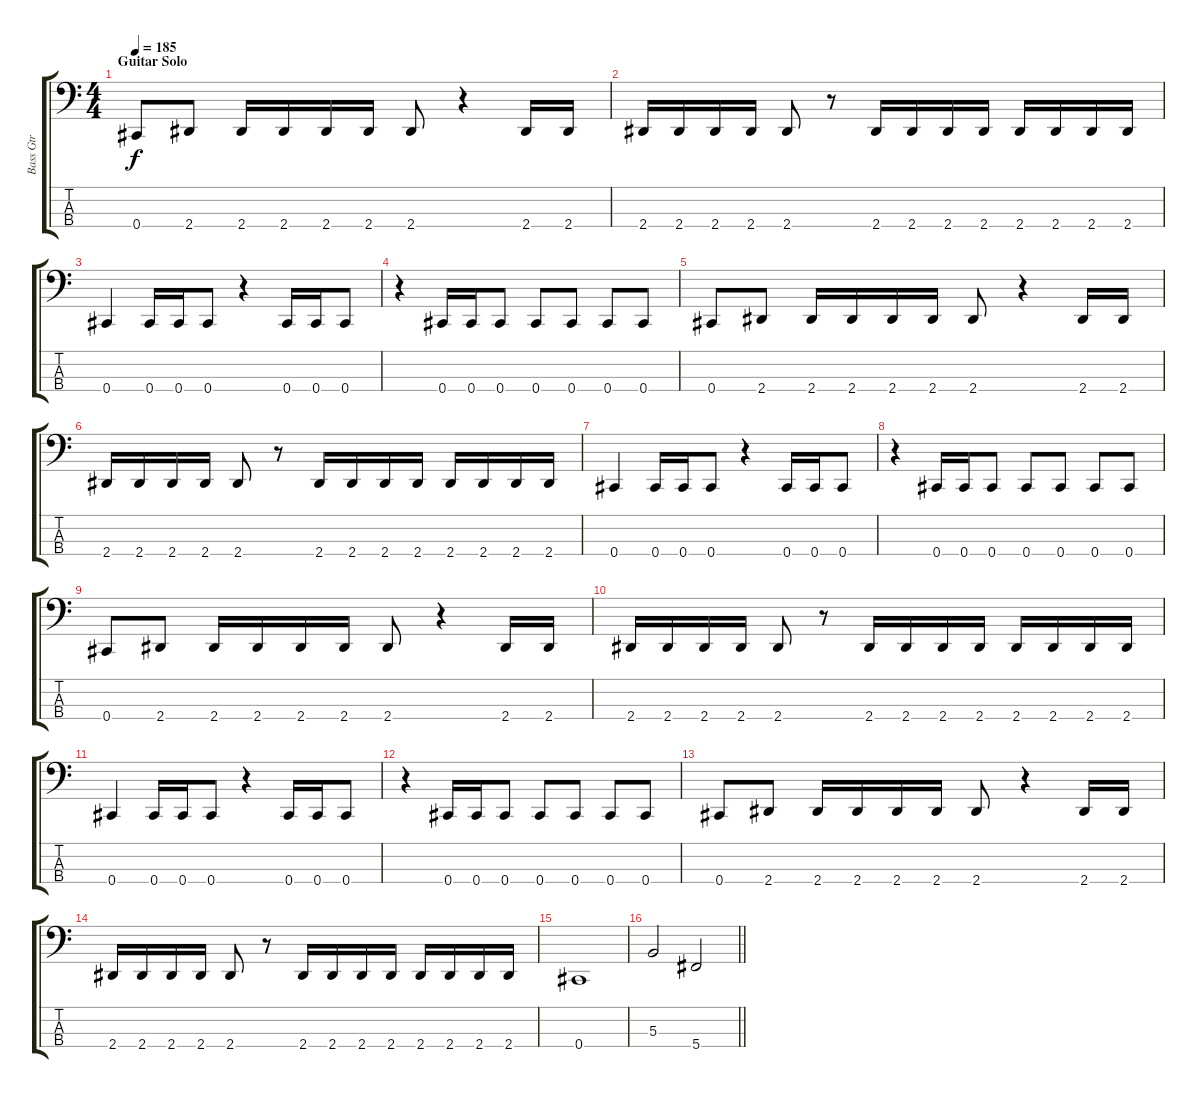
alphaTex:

\track ("Bass Gtr" "Bass Gtr") {instrument electricbasspick}
\staff {score tabs}
\tuning (E2 B1 Gb1 Db1) {hide}
\ts (4 4)
\section ("" "Guitar Solo")
\tempo 185
\clef f4
\ks c
0.4.8{dy f} 2.4.8 2.4.16 2.4.16 2.4.16 2.4.16 2.4.8 r.4 2.4.16 2.4.16 |
2.4.16 2.4.16 2.4.16 2.4.16 2.4.8 r.8 2.4.16 2.4.16 2.4.16 2.4.16 2.4.16 2.4.16 2.4.16 2.4.16 |
0.4.4 0.4.16 0.4.16 0.4.8 r.4 0.4.16 0.4.16 0.4.8 |
r.4 0.4.16 0.4.16 0.4.8 0.4.8 0.4.8 0.4.8 0.4.8 |
0.4.8 2.4.8 2.4.16 2.4.16 2.4.16 2.4.16 2.4.8 r.4 2.4.16 2.4.16 |
2.4.16 2.4.16 2.4.16 2.4.16 2.4.8 r.8 2.4.16 2.4.16 2.4.16 2.4.16 2.4.16 2.4.16 2.4.16 2.4.16 |
0.4.4 0.4.16 0.4.16 0.4.8 r.4 0.4.16 0.4.16 0.4.8 |
r.4 0.4.16 0.4.16 0.4.8 0.4.8 0.4.8 0.4.8 0.4.8 |
0.4.8 2.4.8 2.4.16 2.4.16 2.4.16 2.4.16 2.4.8 r.4 2.4.16 2.4.16 |
2.4.16 2.4.16 2.4.16 2.4.16 2.4.8 r.8 2.4.16 2.4.16 2.4.16 2.4.16 2.4.16 2.4.16 2.4.16 2.4.16 |
0.4.4 0.4.16 0.4.16 0.4.8 r.4 0.4.16 0.4.16 0.4.8 |
r.4 0.4.16 0.4.16 0.4.8 0.4.8 0.4.8 0.4.8 0.4.8 |
0.4.8 2.4.8 2.4.16 2.4.16 2.4.16 2.4.16 2.4.8 r.4 2.4.16 2.4.16 |
2.4.16 2.4.16 2.4.16 2.4.16 2.4.8 r.8 2.4.16 2.4.16 2.4.16 2.4.16 2.4.16 2.4.16 2.4.16 2.4.16 |
0.4.1 |
\barLineRight lightlight
5.3.2 5.4.2
